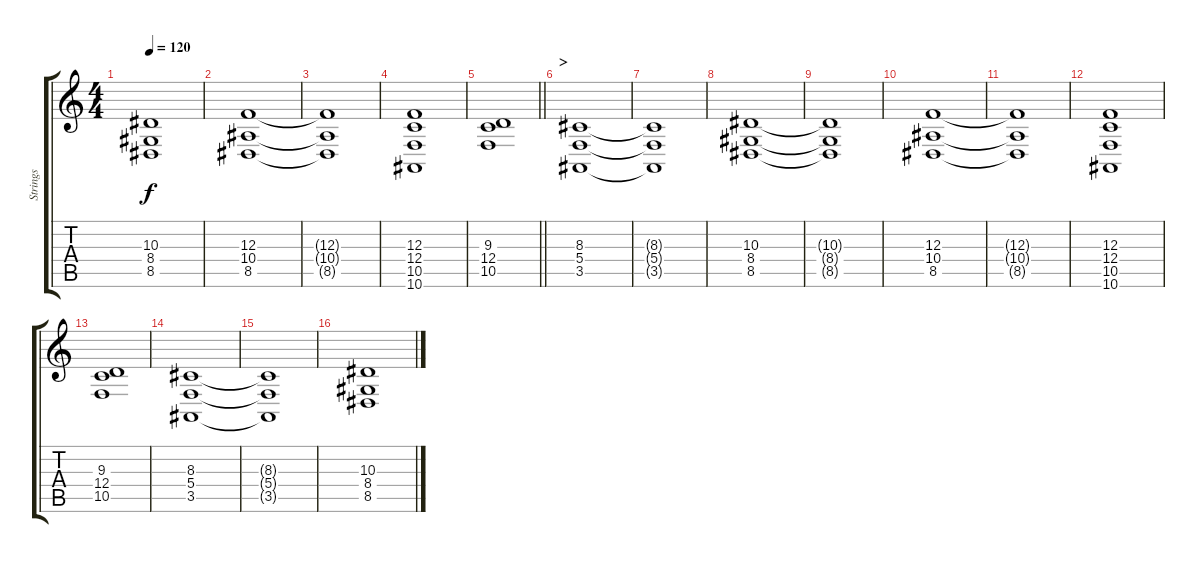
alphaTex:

\track ("Strings" "Strings") {instrument stringensemble2}
\staff {score tabs}
\tuning (D4 A3 F3 C3 G2 C2) {hide}
\ts (4 4)
\tempo 120
\clef g2
\ks c
(10.3{t} 8.4{t} 8.5{t}).1{dy f} |
(12.3 10.4 8.5).1 |
(12.3{t} 10.4{t} 8.5{t}).1 |
(12.3 12.4 10.5 10.6).1 |
\barLineRight lightlight
(9.3 12.4 10.5).1 |
\section ("" ">")
(8.3 5.4 3.5).1 |
(8.3{t} 5.4{t} 3.5{t}).1 |
(10.3 8.4 8.5).1 |
(10.3{t} 8.4{t} 8.5{t}).1 |
(12.3 10.4 8.5).1 |
(12.3{t} 10.4{t} 8.5{t}).1 |
(12.3 12.4 10.5 10.6).1 |
(9.3 12.4 10.5).1 |
(8.3 5.4 3.5).1 |
(8.3{t} 5.4{t} 3.5{t}).1 |
(10.3 8.4 8.5).1
